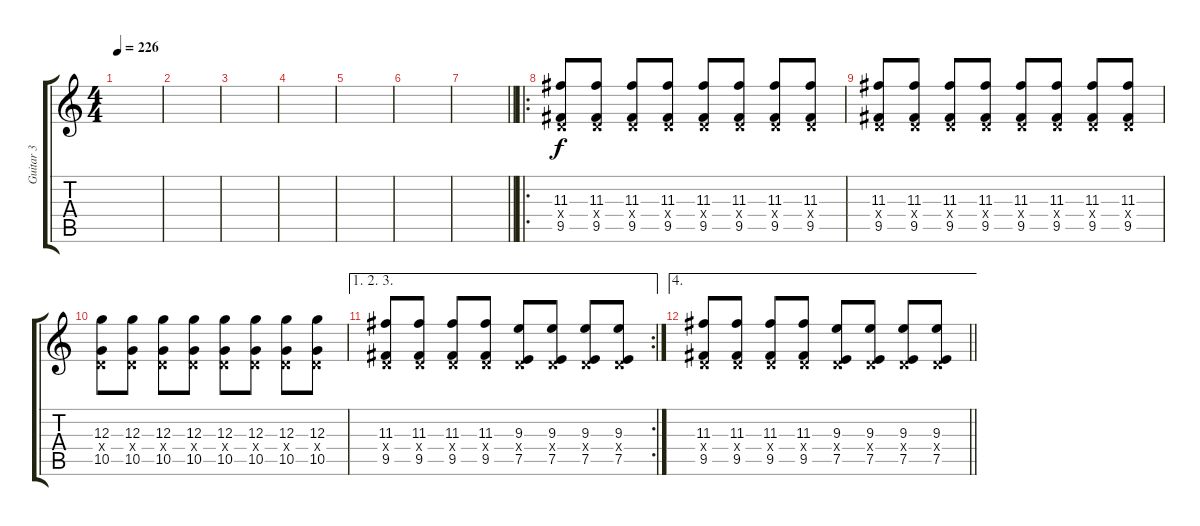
\track ("Guitar 3" "Guitar 3") {instrument distortionguitar}
\staff {score tabs}
\tuning (E4 B3 G3 D3 A2 E2) {hide}
\ts (4 4)
\tempo 226
\clef g2
\ks c
|
|
|
|
|
|
\barLineRight lightlight
|
\ro
(11.3 0.4{x} 9.5).8 (11.3 0.4{x} 9.5).8 (11.3 0.4{x} 9.5).8 (11.3 0.4{x} 9.5).8 (11.3 0.4{x} 9.5).8 (11.3 0.4{x} 9.5).8 (11.3 0.4{x} 9.5).8 (11.3 0.4{x} 9.5).8 |
(11.3 0.4{x} 9.5).8 (11.3 0.4{x} 9.5).8 (11.3 0.4{x} 9.5).8 (11.3 0.4{x} 9.5).8 (11.3 0.4{x} 9.5).8 (11.3 0.4{x} 9.5).8 (11.3 0.4{x} 9.5).8 (11.3 0.4{x} 9.5).8 |
(12.3 0.4{x} 10.5).8 (12.3 0.4{x} 10.5).8 (12.3 0.4{x} 10.5).8 (12.3 0.4{x} 10.5).8 (12.3 0.4{x} 10.5).8 (12.3 0.4{x} 10.5).8 (12.3 0.4{x} 10.5).8 (12.3 0.4{x} 10.5).8 |
\ae (1 2 3)
\rc 2
(11.3 0.4{x} 9.5).8 (11.3 0.4{x} 9.5).8 (11.3 0.4{x} 9.5).8 (11.3 0.4{x} 9.5).8 (9.3 0.4{x} 7.5).8 (9.3 0.4{x} 7.5).8 (9.3 0.4{x} 7.5).8 (9.3 0.4{x} 7.5).8 |
\ae 4
\barLineRight lightlight
(11.3 0.4{x} 9.5).8 (11.3 0.4{x} 9.5).8 (11.3 0.4{x} 9.5).8 (11.3 0.4{x} 9.5).8 (9.3 0.4{x} 7.5).8 (9.3 0.4{x} 7.5).8 (9.3 0.4{x} 7.5).8 (9.3 0.4{x} 7.5).8
